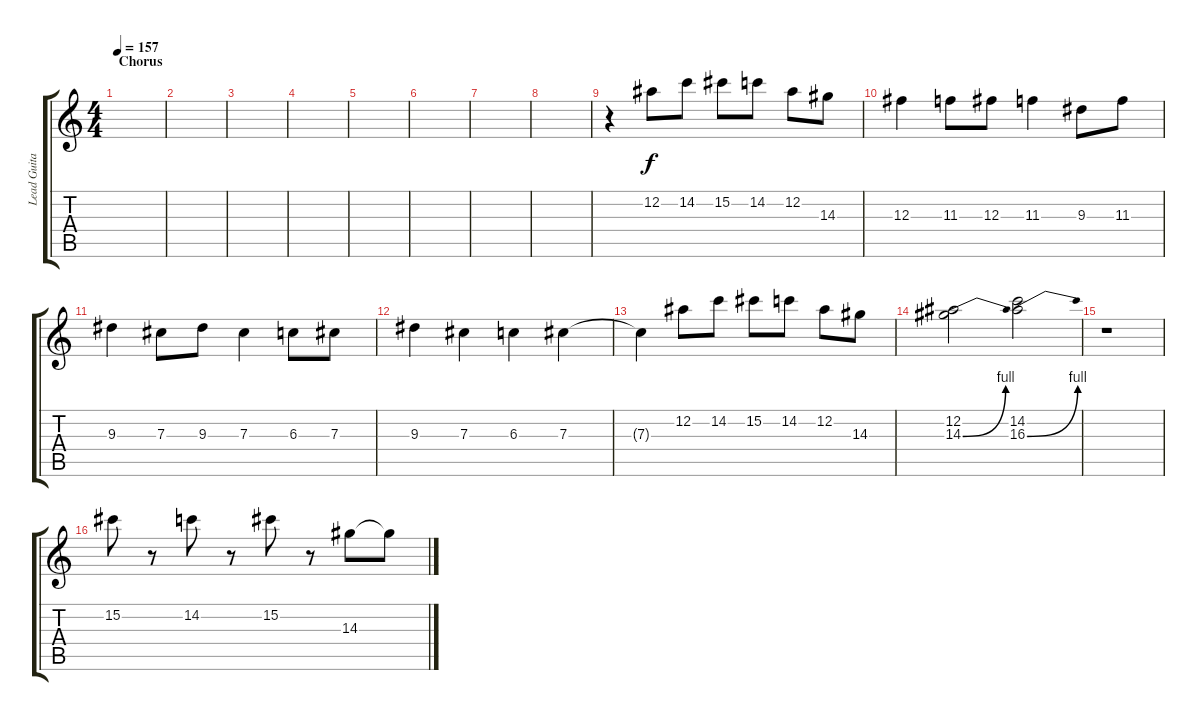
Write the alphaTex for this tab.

\track ("Lead Guitar" "Lead Guita") {instrument distortionguitar}
\staff {score tabs}
\tuning (Eb4 Bb3 Gb3 Db3 Ab2 Eb2) {hide}
\ts (4 4)
\section ("" "Chorus")
\tempo 157
\clef g2
\ks c
|
|
|
|
|
|
|
|
r.4 12.2.8 14.2.8 15.2.8 14.2.8 12.2.8 14.3.8 |
12.3.4 11.3.8 12.3.8 11.3.4 9.3.8 11.3.8 |
9.3.4 7.3.8 9.3.8 7.3.4 6.3.8 7.3.8 |
9.3.4 7.3.4 6.3.4 7.3.4 |
7.3{t}.4 12.2.8 14.2.8 15.2.8 14.2.8 12.2.8 14.3.8 |
(12.2 14.3{be (bend 0 0 60 4)}).2 (14.2 16.3{be (bend 0 0 60 4)}).2 |
r.1 |
15.2.8 r.8 14.2.8 r.8 15.2.8 r.8 14.3.8 14.3{t}.8
